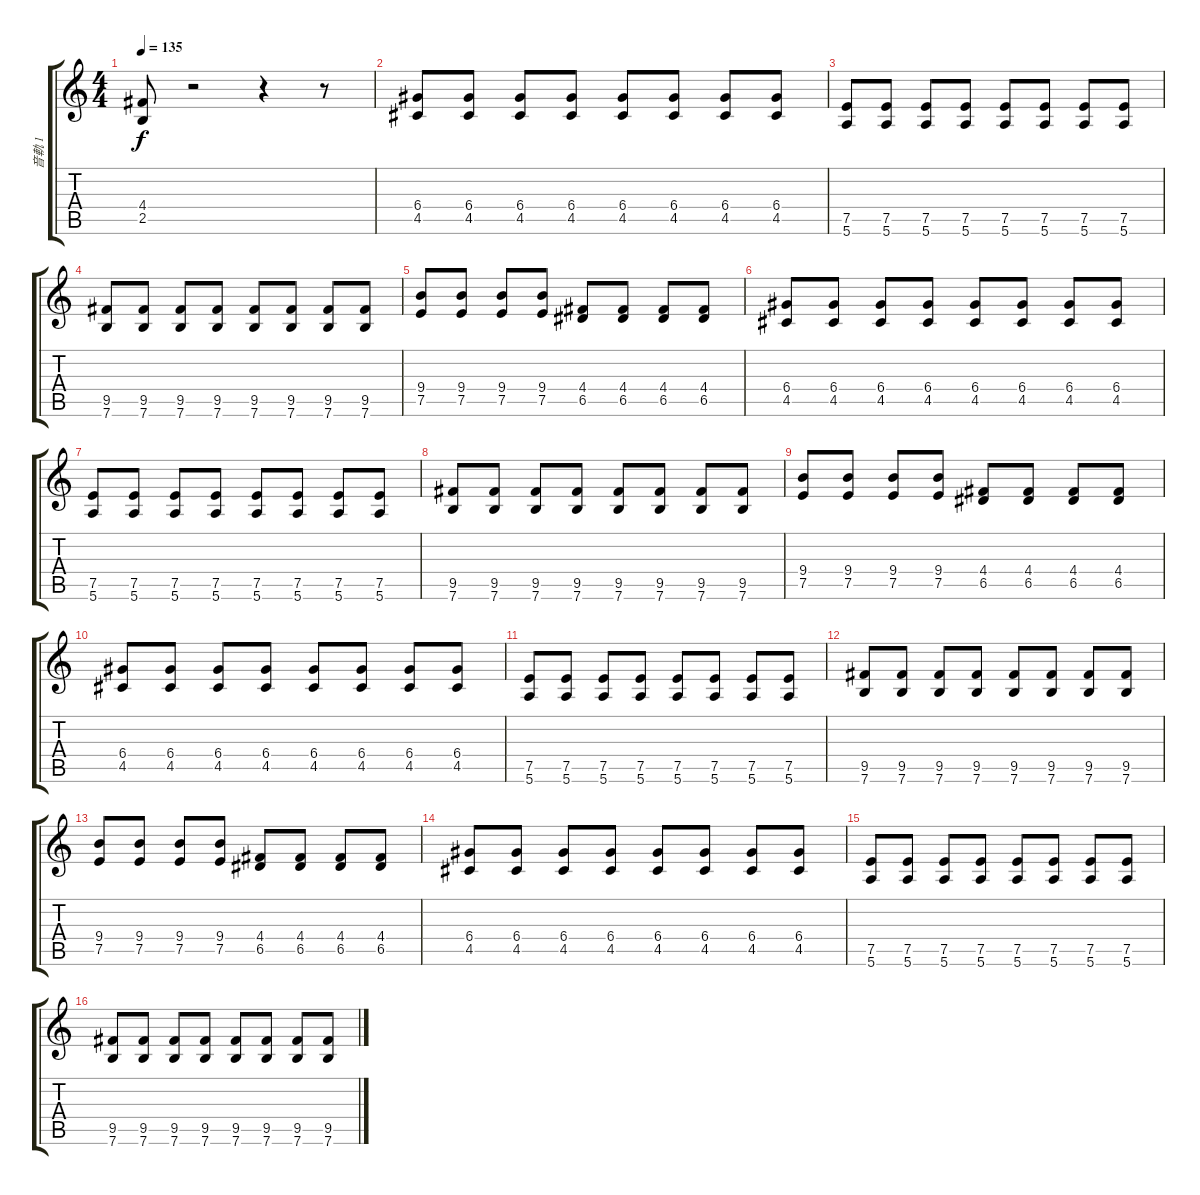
\track ("音軌 1" "音軌 1") {instrument distortionguitar}
\staff {score tabs}
\tuning (E4 B3 G3 D3 A2 E2) {hide}
\ts (4 4)
\tempo 135
\clef g2
\ks c
(4.4 2.5).8{dy f} r.2 r.4 r.8 |
(6.4 4.5).8 (6.4 4.5).8 (6.4 4.5).8 (6.4 4.5).8 (6.4 4.5).8 (6.4 4.5).8 (6.4 4.5).8 (6.4 4.5).8 |
(7.5 5.6).8 (7.5 5.6).8 (7.5 5.6).8 (7.5 5.6).8 (7.5 5.6).8 (7.5 5.6).8 (7.5 5.6).8 (7.5 5.6).8 |
(9.5 7.6).8 (9.5 7.6).8 (9.5 7.6).8 (9.5 7.6).8 (9.5 7.6).8 (9.5 7.6).8 (9.5 7.6).8 (9.5 7.6).8 |
(9.4 7.5).8 (9.4 7.5).8 (9.4 7.5).8 (9.4 7.5).8 (4.4 6.5).8 (4.4 6.5).8 (4.4 6.5).8 (4.4 6.5).8 |
(6.4 4.5).8 (6.4 4.5).8 (6.4 4.5).8 (6.4 4.5).8 (6.4 4.5).8 (6.4 4.5).8 (6.4 4.5).8 (6.4 4.5).8 |
(7.5 5.6).8 (7.5 5.6).8 (7.5 5.6).8 (7.5 5.6).8 (7.5 5.6).8 (7.5 5.6).8 (7.5 5.6).8 (7.5 5.6).8 |
(9.5 7.6).8 (9.5 7.6).8 (9.5 7.6).8 (9.5 7.6).8 (9.5 7.6).8 (9.5 7.6).8 (9.5 7.6).8 (9.5 7.6).8 |
(9.4 7.5).8 (9.4 7.5).8 (9.4 7.5).8 (9.4 7.5).8 (4.4 6.5).8 (4.4 6.5).8 (4.4 6.5).8 (4.4 6.5).8 |
(6.4 4.5).8 (6.4 4.5).8 (6.4 4.5).8 (6.4 4.5).8 (6.4 4.5).8 (6.4 4.5).8 (6.4 4.5).8 (6.4 4.5).8 |
(7.5 5.6).8 (7.5 5.6).8 (7.5 5.6).8 (7.5 5.6).8 (7.5 5.6).8 (7.5 5.6).8 (7.5 5.6).8 (7.5 5.6).8 |
(9.5 7.6).8 (9.5 7.6).8 (9.5 7.6).8 (9.5 7.6).8 (9.5 7.6).8 (9.5 7.6).8 (9.5 7.6).8 (9.5 7.6).8 |
(9.4 7.5).8 (9.4 7.5).8 (9.4 7.5).8 (9.4 7.5).8 (4.4 6.5).8 (4.4 6.5).8 (4.4 6.5).8 (4.4 6.5).8 |
(6.4 4.5).8 (6.4 4.5).8 (6.4 4.5).8 (6.4 4.5).8 (6.4 4.5).8 (6.4 4.5).8 (6.4 4.5).8 (6.4 4.5).8 |
(7.5 5.6).8 (7.5 5.6).8 (7.5 5.6).8 (7.5 5.6).8 (7.5 5.6).8 (7.5 5.6).8 (7.5 5.6).8 (7.5 5.6).8 |
(9.5 7.6).8 (9.5 7.6).8 (9.5 7.6).8 (9.5 7.6).8 (9.5 7.6).8 (9.5 7.6).8 (9.5 7.6).8 (9.5 7.6).8
